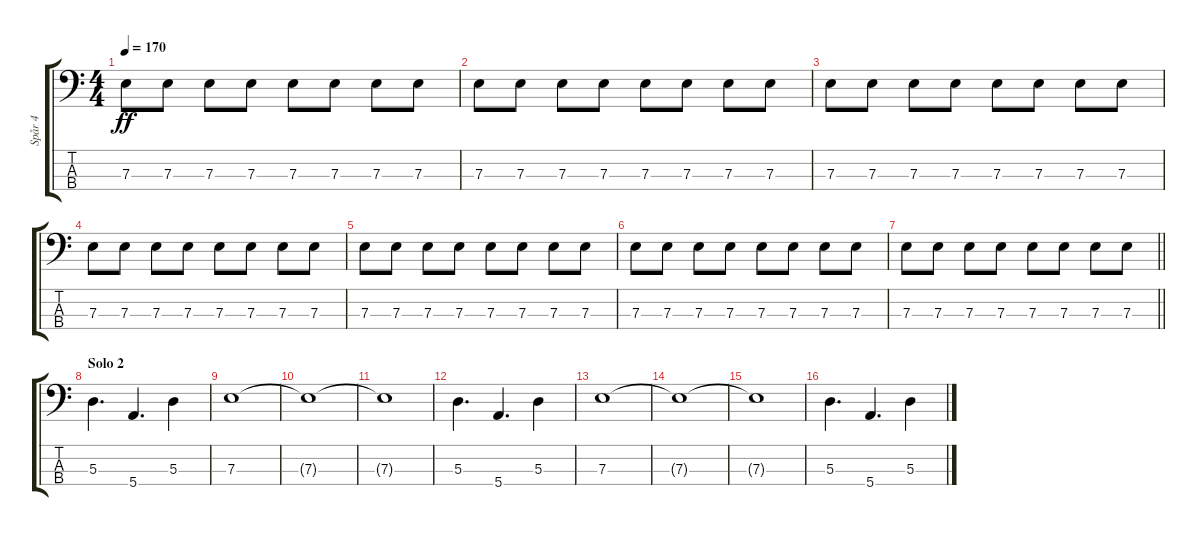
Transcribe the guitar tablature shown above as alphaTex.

\track ("Spår 4" "Spår 4") {instrument electricbassfinger}
\staff {score tabs}
\tuning (G2 D2 A1 E1) {hide}
\ts (4 4)
\tempo 170
\clef f4
\ks c
7.3.8{dy ff} 7.3.8 7.3.8 7.3.8 7.3.8 7.3.8 7.3.8 7.3.8 |
7.3.8 7.3.8 7.3.8 7.3.8 7.3.8 7.3.8 7.3.8 7.3.8 |
7.3.8 7.3.8 7.3.8 7.3.8 7.3.8 7.3.8 7.3.8 7.3.8 |
7.3.8 7.3.8 7.3.8 7.3.8 7.3.8 7.3.8 7.3.8 7.3.8 |
7.3.8 7.3.8 7.3.8 7.3.8 7.3.8 7.3.8 7.3.8 7.3.8 |
7.3.8 7.3.8 7.3.8 7.3.8 7.3.8 7.3.8 7.3.8 7.3.8 |
\barLineRight lightlight
7.3.8 7.3.8 7.3.8 7.3.8 7.3.8 7.3.8 7.3.8 7.3.8 |
\section ("" "Solo 2")
5.3.4{d} 5.4.4{d} 5.3.4 |
7.3.1 |
7.3{t}.1 |
7.3{t}.1 |
5.3.4{d} 5.4.4{d} 5.3.4 |
7.3.1 |
7.3{t}.1 |
7.3{t}.1 |
5.3.4{d} 5.4.4{d} 5.3.4
